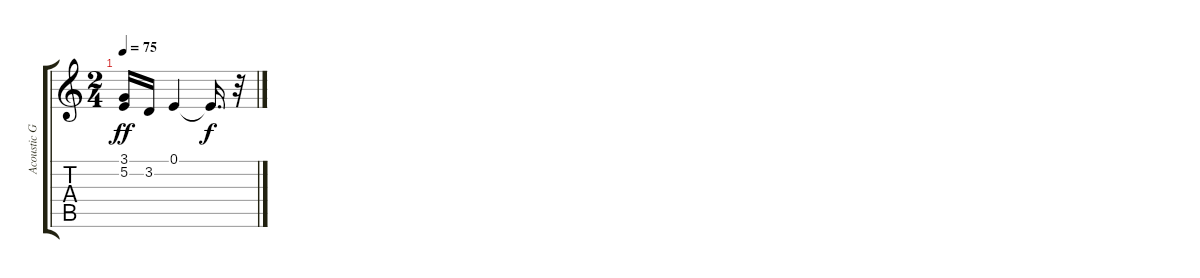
\track ("Acoustic Grand Piano" "Acoustic G") {instrument acousticgrandpiano}
\staff {score tabs}
\tuning (E4 B3 G3 D3 A2 E2) {hide}
\ts (2 4)
\tempo 75
\clef g2
\ks c
(3.1 5.2).16{dy ff} 3.2.16 0.1.4 0.1{t}.16{d dy f} r.32
